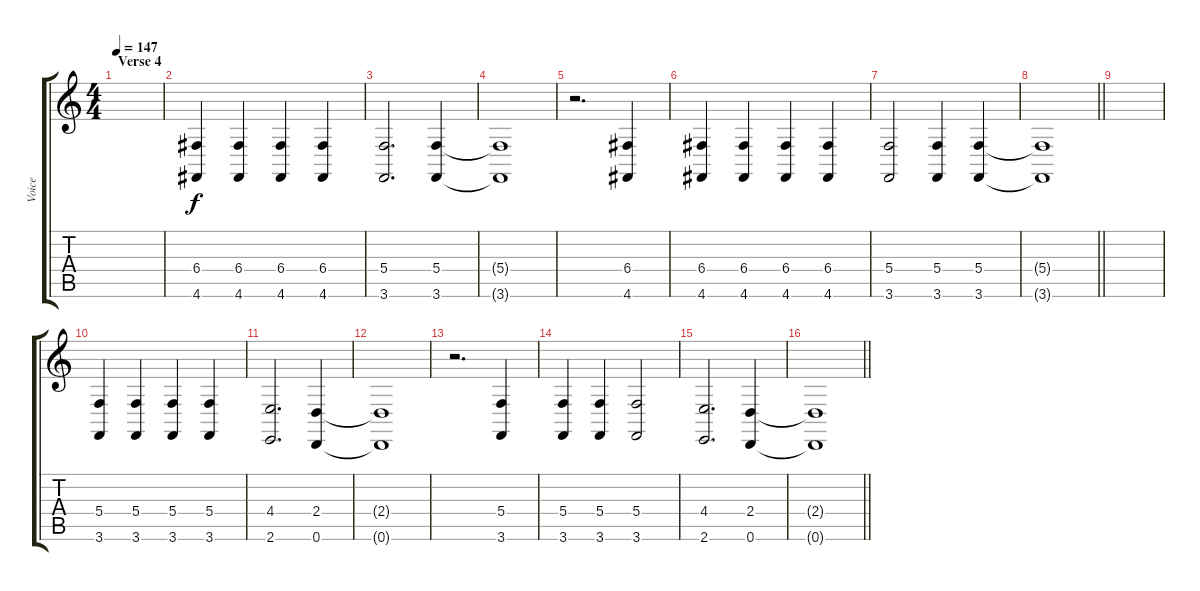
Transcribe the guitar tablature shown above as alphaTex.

\track ("Voice" "Voice") {instrument lead1square}
\staff {score tabs}
\tuning (D4 A3 F3 C3 G2 D2) {hide}
\ts (4 4)
\section ("" "Verse 4")
\tempo 147
\clef g2
\ks c
|
(6.4 4.6).4 (6.4 4.6).4 (6.4 4.6).4 (6.4 4.6).4 |
(5.4 3.6).2{d} (5.4 3.6).4 |
(5.4{t} 3.6{t}).1 |
r.2{d} (6.4 4.6).4 |
(6.4 4.6).4 (6.4 4.6).4 (6.4 4.6).4 (6.4 4.6).4 |
(5.4 3.6).2 (5.4 3.6).4 (5.4 3.6).4 |
\barLineRight lightlight
(5.4{t} 3.6{t}).1 |
\section ("" "")
|
(5.4 3.6).4 (5.4 3.6).4 (5.4 3.6).4 (5.4 3.6).4 |
(4.4 2.6).2{d} (2.4 0.6).4 |
(2.4{t} 0.6{t}).1 |
r.2{d} (5.4 3.6).4 |
(5.4 3.6).4 (5.4 3.6).4 (5.4 3.6).2 |
(4.4 2.6).2{d} (2.4 0.6).4 |
\barLineRight lightlight
(2.4{t} 0.6{t}).1
